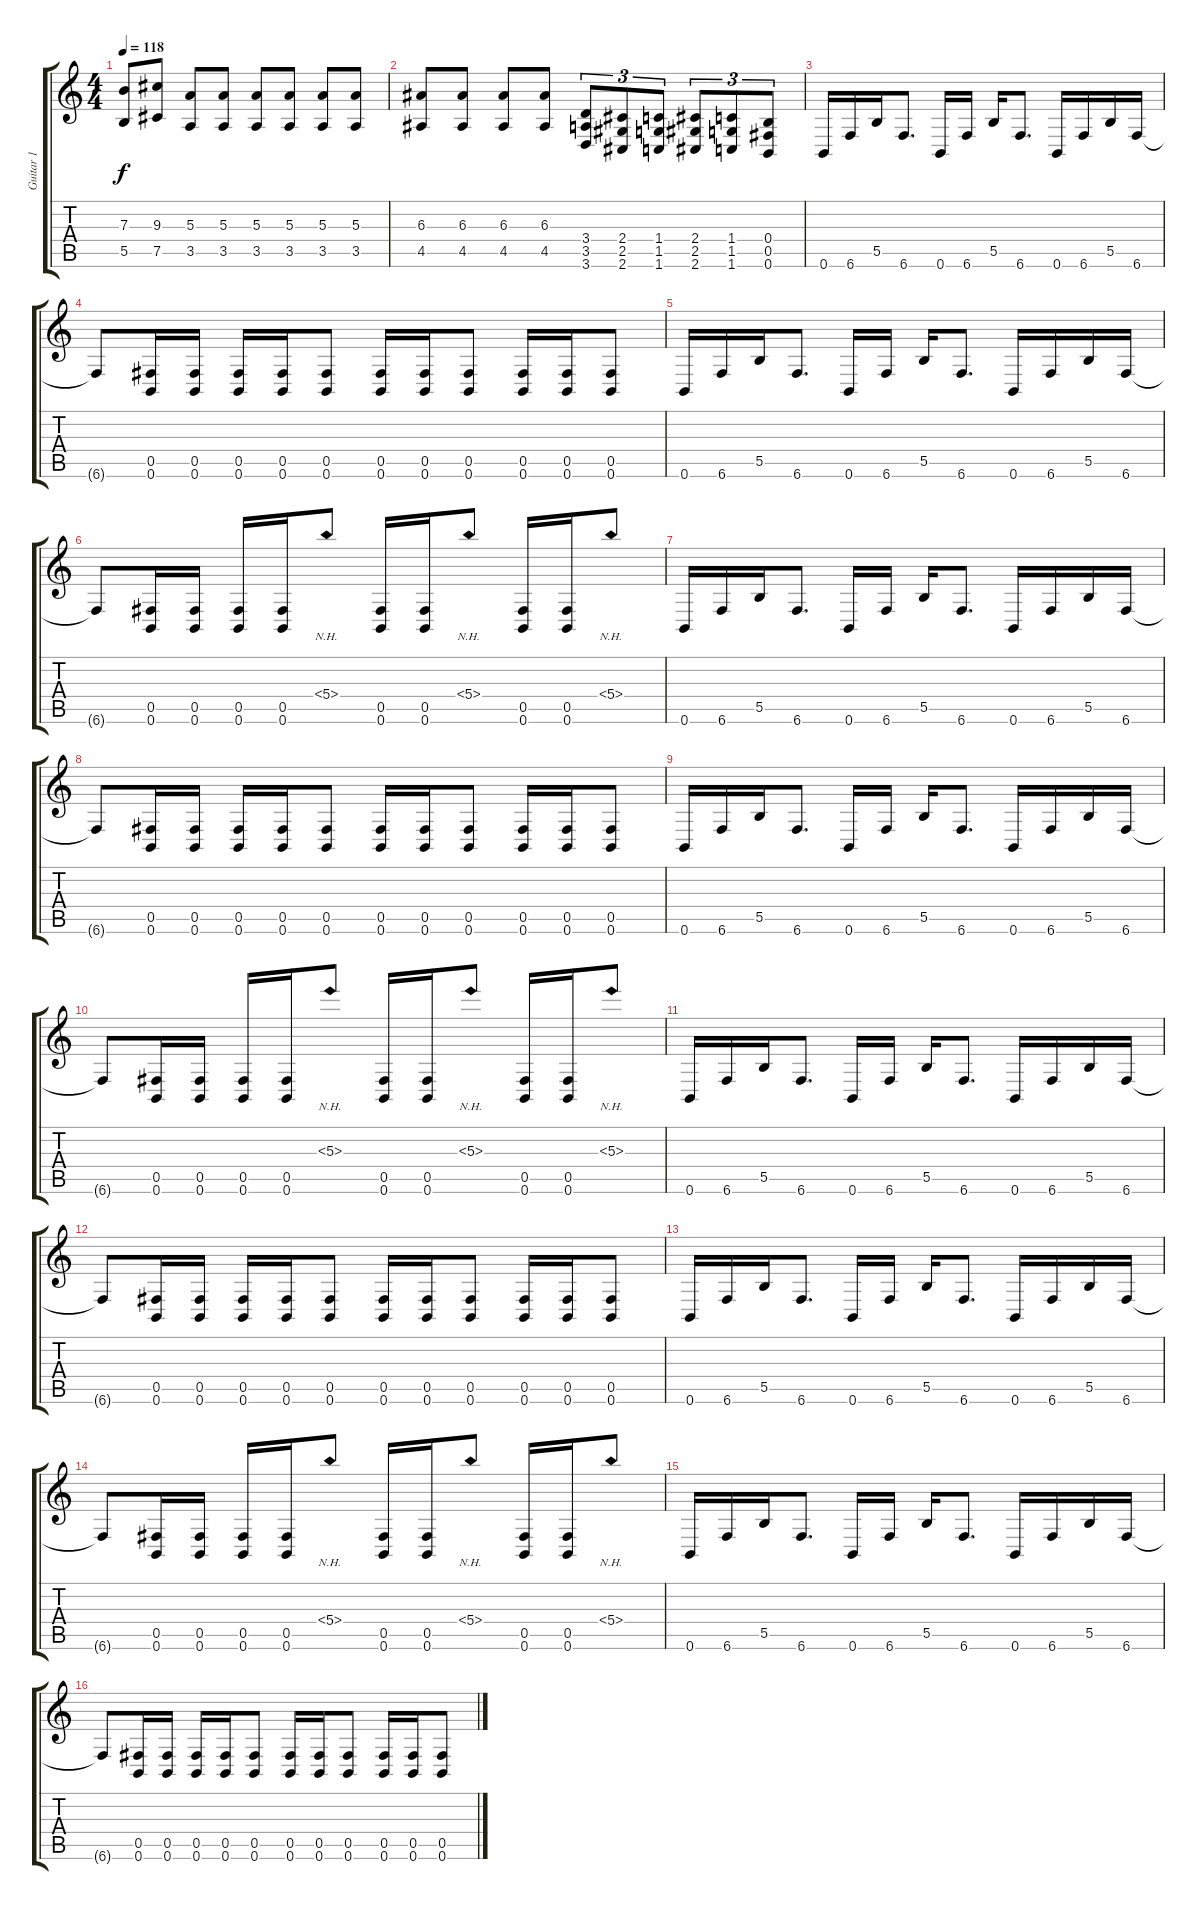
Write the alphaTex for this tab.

\track ("Guitar 1" "Guitar 1") {instrument electricguitarclean}
\staff {score tabs}
\tuning (Db4 Ab3 E3 B2 Gb2 B1) {hide}
\ts (4 4)
\tempo 118
\clef g2
\ks c
(7.3{t} 5.5{t}).8{dy f} (9.3 7.5).8 (5.3 3.5).8 (5.3 3.5).8 (5.3 3.5).8 (5.3 3.5).8 (5.3 3.5).8 (5.3 3.5).8 |
(6.3 4.5).8 (6.3 4.5).8 (6.3 4.5).8 (6.3 4.5).8 (3.4 3.5 3.6).8{tu (3 2)} (2.4 2.5 2.6).8{tu (3 2)} (1.4 1.5 1.6).8{tu (3 2)} (2.4 2.5 2.6).8{tu (3 2)} (1.4 1.5 1.6).8{tu (3 2)} (0.4 0.5 0.6).8{tu (3 2)} |
0.6.16 6.6.16 5.5.16 6.6.8{d} 0.6.16 6.6.16 5.5.16 6.6.8{d} 0.6.16 6.6.16 5.5.16 6.6.16 |
6.6{t}.8 (0.5 0.6).16 (0.5 0.6).16 (0.5 0.6).16 (0.5 0.6).16 (0.5 0.6).8 (0.5 0.6).16 (0.5 0.6).16 (0.5 0.6).8 (0.5 0.6).16 (0.5 0.6).16 (0.5 0.6).8 |
0.6.16 6.6.16 5.5.16 6.6.8{d} 0.6.16 6.6.16 5.5.16 6.6.8{d} 0.6.16 6.6.16 5.5.16 6.6.16 |
6.6{t}.8 (0.5 0.6).16 (0.5 0.6).16 (0.5 0.6).16 (0.5 0.6).16 5.4{nh}.8 (0.5 0.6).16 (0.5 0.6).16 5.4{nh}.8 (0.5 0.6).16 (0.5 0.6).16 5.4{nh}.8 |
0.6.16 6.6.16 5.5.16 6.6.8{d} 0.6.16 6.6.16 5.5.16 6.6.8{d} 0.6.16 6.6.16 5.5.16 6.6.16 |
6.6{t}.8 (0.5 0.6).16 (0.5 0.6).16 (0.5 0.6).16 (0.5 0.6).16 (0.5 0.6).8 (0.5 0.6).16 (0.5 0.6).16 (0.5 0.6).8 (0.5 0.6).16 (0.5 0.6).16 (0.5 0.6).8 |
0.6.16 6.6.16 5.5.16 6.6.8{d} 0.6.16 6.6.16 5.5.16 6.6.8{d} 0.6.16 6.6.16 5.5.16 6.6.16 |
6.6{t}.8 (0.5 0.6).16 (0.5 0.6).16 (0.5 0.6).16 (0.5 0.6).16 5.3{nh}.8 (0.5 0.6).16 (0.5 0.6).16 5.3{nh}.8 (0.5 0.6).16 (0.5 0.6).16 5.3{nh}.8 |
0.6.16 6.6.16 5.5.16 6.6.8{d} 0.6.16 6.6.16 5.5.16 6.6.8{d} 0.6.16 6.6.16 5.5.16 6.6.16 |
6.6{t}.8 (0.5 0.6).16 (0.5 0.6).16 (0.5 0.6).16 (0.5 0.6).16 (0.5 0.6).8 (0.5 0.6).16 (0.5 0.6).16 (0.5 0.6).8 (0.5 0.6).16 (0.5 0.6).16 (0.5 0.6).8 |
0.6.16 6.6.16 5.5.16 6.6.8{d} 0.6.16 6.6.16 5.5.16 6.6.8{d} 0.6.16 6.6.16 5.5.16 6.6.16 |
6.6{t}.8 (0.5 0.6).16 (0.5 0.6).16 (0.5 0.6).16 (0.5 0.6).16 5.4{nh}.8 (0.5 0.6).16 (0.5 0.6).16 5.4{nh}.8 (0.5 0.6).16 (0.5 0.6).16 5.4{nh}.8 |
0.6.16 6.6.16 5.5.16 6.6.8{d} 0.6.16 6.6.16 5.5.16 6.6.8{d} 0.6.16 6.6.16 5.5.16 6.6.16 |
6.6{t}.8 (0.5 0.6).16 (0.5 0.6).16 (0.5 0.6).16 (0.5 0.6).16 (0.5 0.6).8 (0.5 0.6).16 (0.5 0.6).16 (0.5 0.6).8 (0.5 0.6).16 (0.5 0.6).16 (0.5 0.6).8
